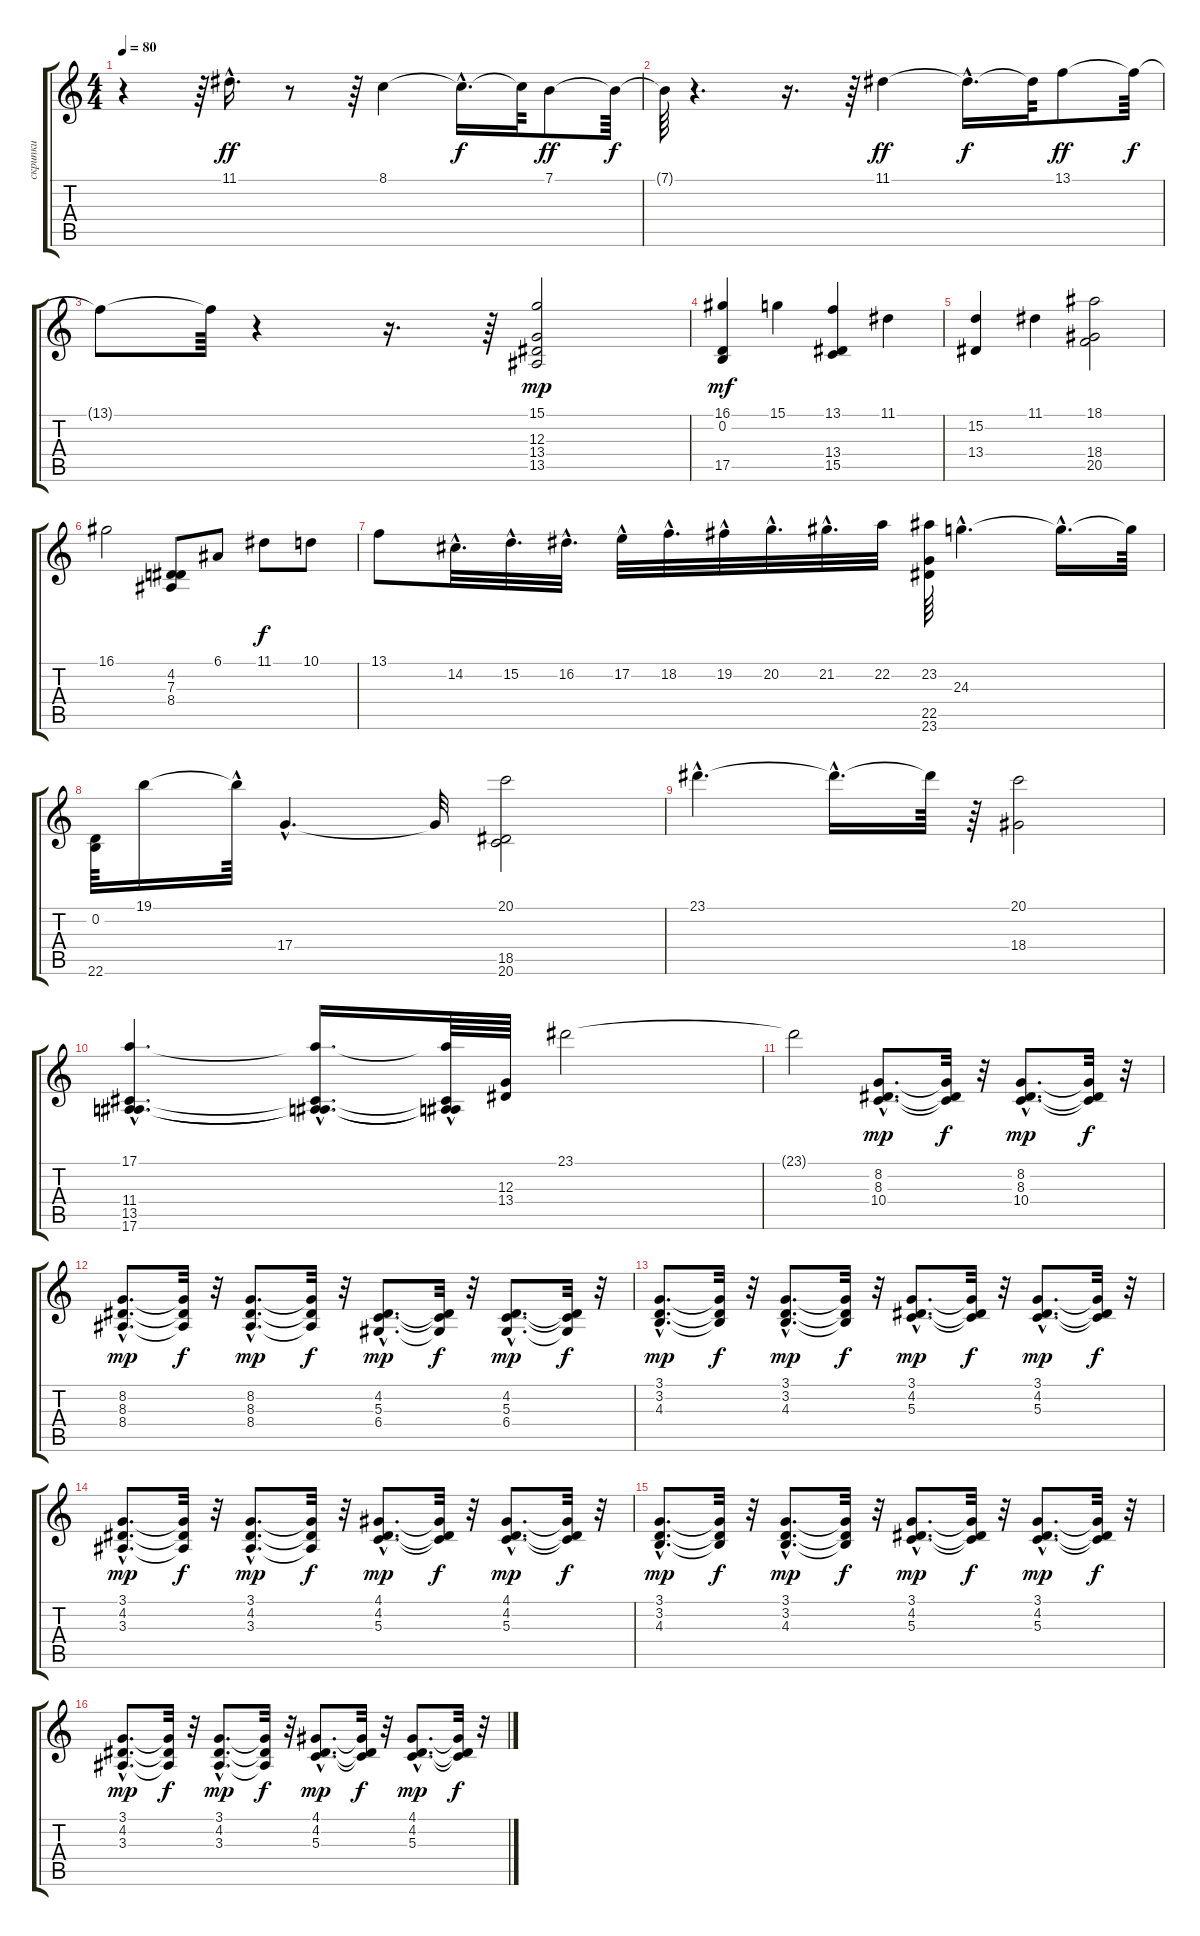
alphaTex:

\track ("скрипки" "скрипки") {instrument stringensemble1}
\staff {score tabs}
\tuning (E4 B3 G3 D3 A2 E2) {hide}
\ts (4 4)
\tempo 80
\clef g2
\ks c
r.4{dy ff} r.64 11.1{hac}.16{d} r.8 r.64 8.1.4 8.1{hac t}.16{d dy f} 8.1{t}.64 7.1.8{dy ff} 7.1{t}.64{dy f} |
7.1{t}.64 r.4{d} r.16{d} r.64 11.1.4{dy ff} 11.1{hac t}.16{d dy f} 11.1{t}.64 13.1.8{dy ff} 13.1{t}.64{dy f} |
13.1{t}.8 13.1{t}.64 r.4 r.16{d} r.64 (15.1 12.3 13.4 13.5).2{dy mp} |
(16.1 0.2 17.5).4{dy mf} 15.1.4 (13.1 13.4 15.5).4 11.1.4 |
(15.2 13.4).4 11.1.4 (18.1 18.4 20.5).2 |
16.1.2 (4.2 7.3 8.4).8 6.1.8 11.1.8{dy f} 10.1.8 |
13.1.8 14.2{hac}.32{d} 15.2{hac}.32{d} 16.2{hac}.32{d} 17.2{hac}.32 18.2{hac}.32{d} 19.2{hac}.32 20.2{hac}.32{d} 21.2{hac}.32{d} 22.2.32 (23.2 22.5 23.6).64 24.3{hac}.4{d} 24.3{hac t}.16{d} 24.3{t}.64 |
(0.2 22.6).64 19.1.16 19.1{hac t}.64 17.4{hac}.4{d} 17.4{t}.32 (20.1 18.5 20.6).2 |
23.1{hac}.4{d} 23.1{hac t}.16{d} 23.1{t}.64 r.64 (20.1 18.4).2 |
(17.1{hac} 11.4{hac} 13.5{hac} 17.6{hac}).4{d} (17.1{hac t} 11.4{hac t} 13.5{hac t} 17.6{hac t}).16{d} (17.1{hac t} 11.4{t} 13.5{t} 17.6{t}).64 (12.3 13.4).64 23.1.2 |
23.1{t}.2 (8.2{hac} 8.3{hac} 10.4{hac}).8{d dy mp} (8.2{t} 8.3{t} 10.4{t}).32{dy f} r.32 (8.2{hac} 8.3{hac} 10.4{hac}).8{d dy mp volume 9 balance 8} (8.2{t} 8.3{t} 10.4{t}).32{dy f} r.32 |
(8.2{hac} 8.3{hac} 8.4{hac}).8{d dy mp} (8.2{t} 8.3{t} 8.4{t}).32{dy f} r.32 (8.2{hac} 8.3{hac} 8.4{hac}).8{d dy mp} (8.2{t} 8.3{t} 8.4{t}).32{dy f} r.32 (4.2{hac} 5.3{hac} 6.4{hac}).8{d dy mp} (4.2{t} 5.3{t} 6.4{t}).32{dy f} r.32 (4.2{hac} 5.3{hac} 6.4{hac}).8{d dy mp} (4.2{t} 5.3{t} 6.4{t}).32{dy f} r.32 |
(3.1{hac} 3.2{hac} 4.3{hac}).8{d dy mp} (3.1{t} 3.2{t} 4.3{t}).32{dy f} r.32 (3.1{hac} 3.2{hac} 4.3{hac}).8{d dy mp} (3.1{t} 3.2{t} 4.3{t}).32{dy f} r.32 (3.1{hac} 4.2{hac} 5.3{hac}).8{d dy mp} (3.1{t} 4.2{t} 5.3{t}).32{dy f} r.32 (3.1{hac} 4.2{hac} 5.3{hac}).8{d dy mp} (3.1{t} 4.2{t} 5.3{t}).32{dy f} r.32 |
(3.1{hac} 4.2{hac} 3.3{hac}).8{d dy mp} (3.1{t} 4.2{t} 3.3{t}).32{dy f} r.32 (3.1{hac} 4.2{hac} 3.3{hac}).8{d dy mp} (3.1{t} 4.2{t} 3.3{t}).32{dy f} r.32 (4.1{hac} 4.2{hac} 5.3{hac}).8{d dy mp} (4.1{t} 4.2{t} 5.3{t}).32{dy f} r.32 (4.1{hac} 4.2{hac} 5.3{hac}).8{d dy mp} (4.1{t} 4.2{t} 5.3{t}).32{dy f} r.32 |
(3.1{hac} 3.2{hac} 4.3{hac}).8{d dy mp} (3.1{t} 3.2{t} 4.3{t}).32{dy f} r.32 (3.1{hac} 3.2{hac} 4.3{hac}).8{d dy mp} (3.1{t} 3.2{t} 4.3{t}).32{dy f} r.32 (3.1{hac} 4.2{hac} 5.3{hac}).8{d dy mp} (3.1{t} 4.2{t} 5.3{t}).32{dy f} r.32 (3.1{hac} 4.2{hac} 5.3{hac}).8{d dy mp} (3.1{t} 4.2{t} 5.3{t}).32{dy f} r.32 |
(3.1{hac} 4.2{hac} 3.3{hac}).8{d dy mp} (3.1{t} 4.2{t} 3.3{t}).32{dy f} r.32 (3.1{hac} 4.2{hac} 3.3{hac}).8{d dy mp} (3.1{t} 4.2{t} 3.3{t}).32{dy f} r.32 (4.1{hac} 4.2{hac} 5.3{hac}).8{d dy mp} (4.1{t} 4.2{t} 5.3{t}).32{dy f} r.32 (4.1{hac} 4.2{hac} 5.3{hac}).8{d dy mp} (4.1{t} 4.2{t} 5.3{t}).32{dy f} r.32
